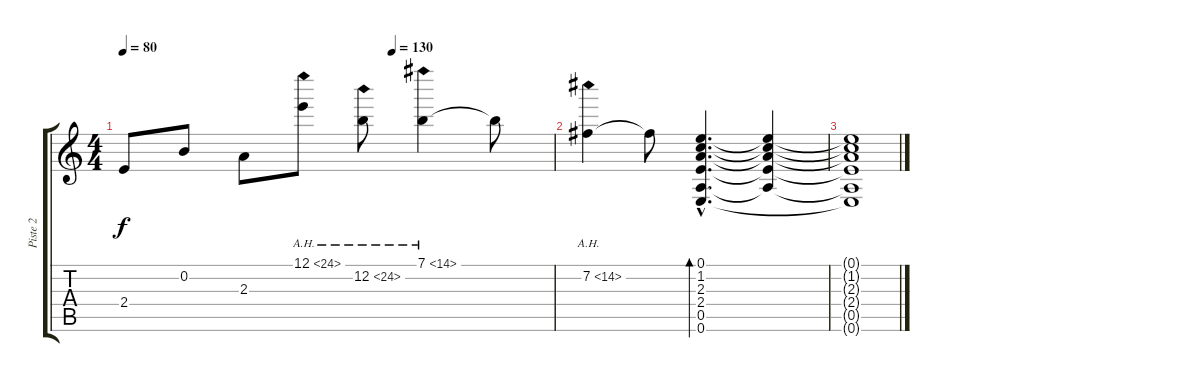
\track ("Piste 2" "Piste 2") {instrument acousticguitarnylon}
\staff {score tabs}
\tuning (E4 B3 G3 D3 A2 E2) {hide}
\ts (4 4)
\tempo 80
\tempo (130 0.625)
\clef g2
\ks c
2.4.8{dy f} 0.2.8 2.3.8 12.1{ah 12}.8 12.2{ah 12}.8 7.1{ah 7}.4 7.1{t}.8 |
7.2{ah 7}.4 7.2{t}.8 (0.1{hac} 1.2{hac} 2.3{hac} 2.4{hac} 0.5{hac} 0.6{hac}).4{d bd 240} (0.1{t} 1.2{t} 2.3{t} 2.4{t} 0.5{t}).4 |
(0.1{t} 1.2{t} 2.3{t} 2.4{t} 0.5{t} 0.6{t}).1
